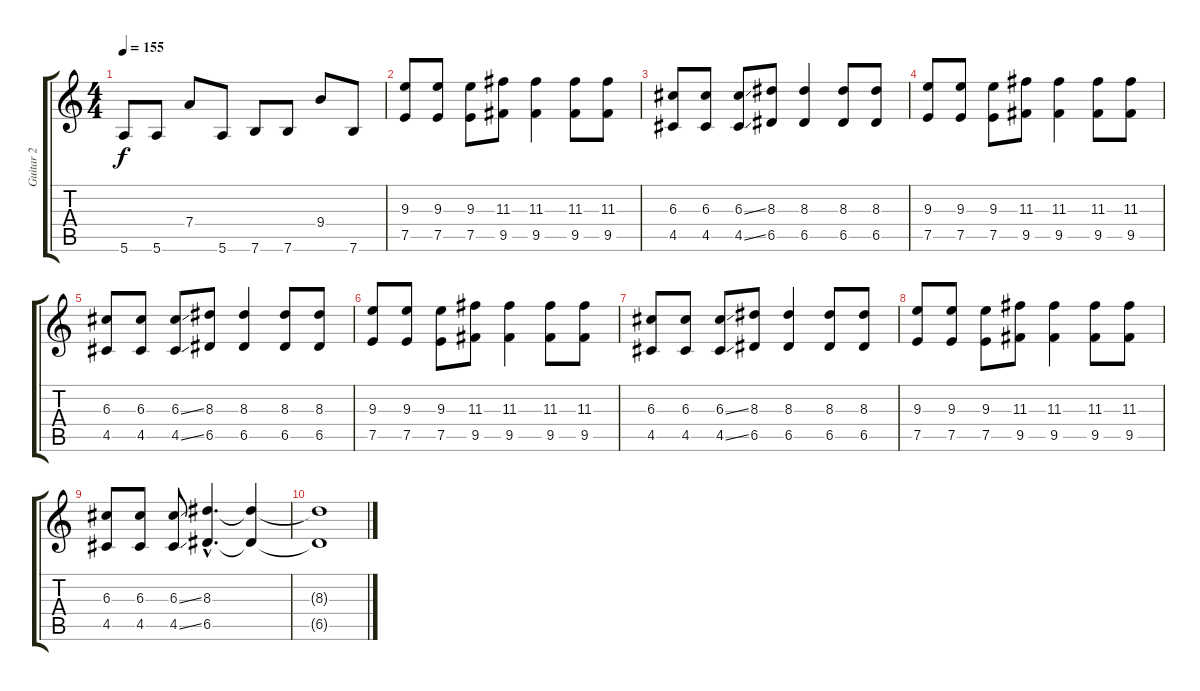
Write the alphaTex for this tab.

\track ("Guitar 2" "Guitar 2") {instrument distortionguitar}
\staff {score tabs}
\tuning (E4 B3 G3 D3 A2 E2) {hide}
\ts (4 4)
\tempo 155
\clef g2
\ks c
5.6.8{dy f} 5.6.8 7.4.8 5.6.8 7.6.8 7.6.8 9.4.8 7.6.8 |
(9.3 7.5).8 (9.3 7.5).8 (9.3 7.5).8 (11.3 9.5).8 (11.3 9.5).4 (11.3 9.5).8 (11.3 9.5).8 |
(6.3 4.5).8 (6.3 4.5).8 (6.3{ss} 4.5{ss}).8 (8.3 6.5).8 (8.3 6.5).4 (8.3 6.5).8 (8.3 6.5).8 |
(9.3 7.5).8 (9.3 7.5).8 (9.3 7.5).8 (11.3 9.5).8 (11.3 9.5).4 (11.3 9.5).8 (11.3 9.5).8 |
(6.3 4.5).8 (6.3 4.5).8 (6.3{ss} 4.5{ss}).8 (8.3 6.5).8 (8.3 6.5).4 (8.3 6.5).8 (8.3 6.5).8 |
(9.3 7.5).8 (9.3 7.5).8 (9.3 7.5).8 (11.3 9.5).8 (11.3 9.5).4 (11.3 9.5).8 (11.3 9.5).8 |
(6.3 4.5).8 (6.3 4.5).8 (6.3{ss} 4.5{ss}).8 (8.3 6.5).8 (8.3 6.5).4 (8.3 6.5).8 (8.3 6.5).8 |
(9.3 7.5).8 (9.3 7.5).8 (9.3 7.5).8 (11.3 9.5).8 (11.3 9.5).4 (11.3 9.5).8 (11.3 9.5).8 |
(6.3 4.5).8 (6.3 4.5).8 (6.3{ss} 4.5{ss}).8 (8.3{hac} 6.5{hac}).4{d} (8.3{t} 6.5{t}).4 |
(8.3{t} 6.5{t}).1
